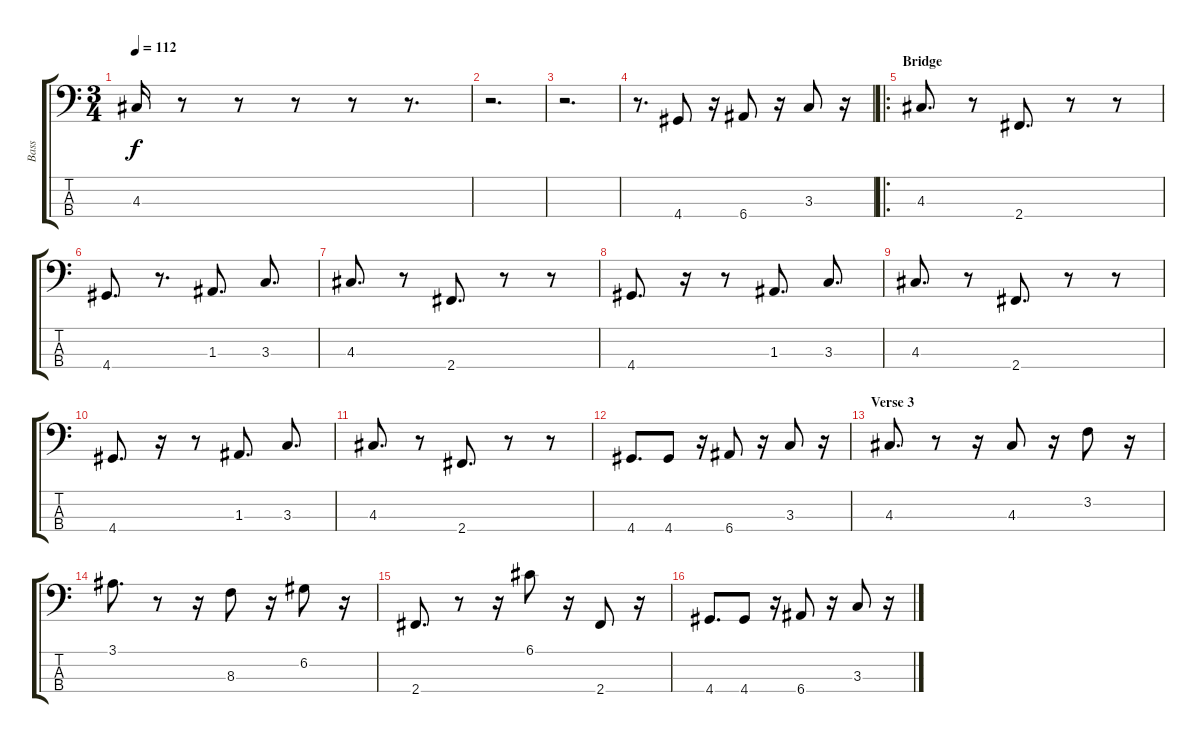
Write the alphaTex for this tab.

\track ("Bass" "Bass") {instrument fretlessbass}
\staff {score tabs}
\tuning (G2 D2 A1 E1) {hide}
\ts (3 4)
\tempo 112
\clef f4
\ks c
4.3.16{dy f} r.8 r.8 r.8 r.8 r.8{d} |
r.2{d} |
r.2{d} |
r.8{d} 4.4.8 r.16 6.4.8 r.16 3.3.8 r.16 |
\ro
\section ("" "Bridge")
4.3.8{d} r.8 2.4.8{d} r.8 r.8 |
4.4.8{d} r.8{d} 1.3.8{d} 3.3.8{d} |
4.3.8{d} r.8 2.4.8{d} r.8 r.8 |
4.4.8{d} r.16 r.8 1.3.8{d} 3.3.8{d} |
4.3.8{d} r.8 2.4.8{d} r.8 r.8 |
4.4.8{d} r.16 r.8 1.3.8{d} 3.3.8{d} |
4.3.8{d} r.8 2.4.8{d} r.8 r.8 |
4.4.8{d} 4.4.8 r.16 6.4.8 r.16 3.3.8 r.16 |
\section ("" "Verse 3")
4.3.8{d} r.8 r.16 4.3.8 r.16 3.2.8 r.16 |
3.1.8{d} r.8 r.16 8.3.8 r.16 6.2.8 r.16 |
2.4.8{d} r.8 r.16 6.1.8 r.16 2.4.8 r.16 |
4.4.8{d} 4.4.8 r.16 6.4.8 r.16 3.3.8 r.16
